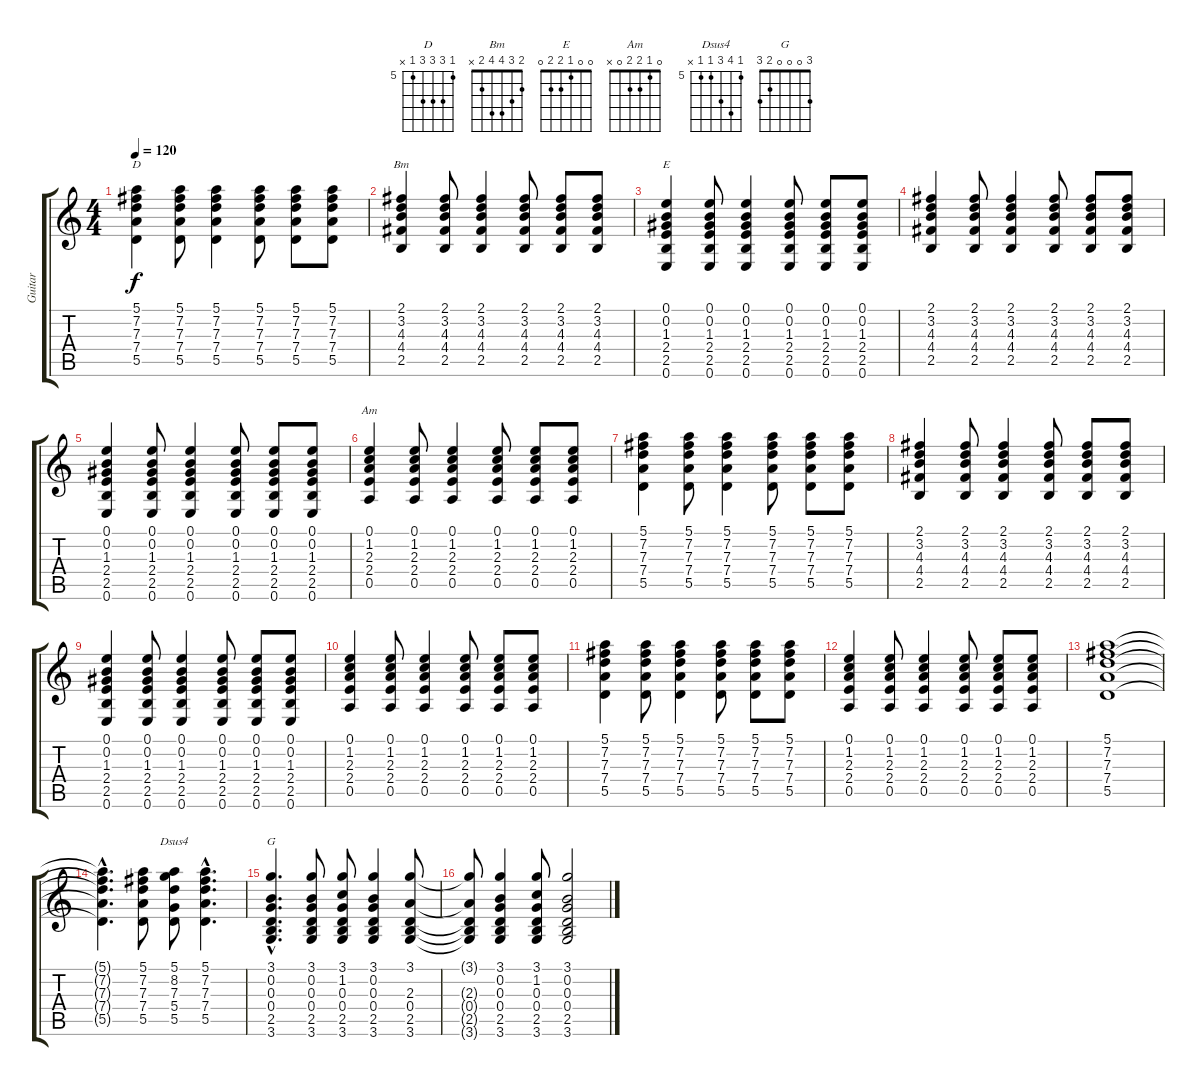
\track ("Guitar" "Guitar") {instrument acousticguitarsteel}
\staff {score tabs}
\tuning (E4 B3 G3 D3 A2 E2) {hide}
\chord ("D" 5 7 7 7 5 x) {firstfret 5}
\chord ("Bm" 2 3 4 4 2 x)
\chord ("E" 0 0 1 2 2 0)
\chord ("Am" 0 1 2 2 0 x)
\chord ("Dsus4" 5 8 7 5 5 x) {firstfret 5}
\chord ("G" 3 0 0 0 2 3)
\ts (4 4)
\tempo 120
\clef g2
\ks c
(5.1 7.2 7.3 7.4 5.5).4{ch "D" dy f} (5.1 7.2 7.3 7.4 5.5).8 (5.1 7.2 7.3 7.4 5.5).4 (5.1 7.2 7.3 7.4 5.5).8 (5.1 7.2 7.3 7.4 5.5).8 (5.1 7.2 7.3 7.4 5.5).8 |
(2.1 3.2 4.3 4.4 2.5).4{ch "Bm"} (2.1 3.2 4.3 4.4 2.5).8 (2.1 3.2 4.3 4.4 2.5).4 (2.1 3.2 4.3 4.4 2.5).8 (2.1 3.2 4.3 4.4 2.5).8 (2.1 3.2 4.3 4.4 2.5).8 |
(0.1 0.2 1.3 2.4 2.5 0.6).4{ch "E"} (0.1 0.2 1.3 2.4 2.5 0.6).8 (0.1 0.2 1.3 2.4 2.5 0.6).4 (0.1 0.2 1.3 2.4 2.5 0.6).8 (0.1 0.2 1.3 2.4 2.5 0.6).8 (0.1 0.2 1.3 2.4 2.5 0.6).8 |
(2.1 3.2 4.3 4.4 2.5).4 (2.1 3.2 4.3 4.4 2.5).8 (2.1 3.2 4.3 4.4 2.5).4 (2.1 3.2 4.3 4.4 2.5).8 (2.1 3.2 4.3 4.4 2.5).8 (2.1 3.2 4.3 4.4 2.5).8 |
(0.1 0.2 1.3 2.4 2.5 0.6).4 (0.1 0.2 1.3 2.4 2.5 0.6).8 (0.1 0.2 1.3 2.4 2.5 0.6).4 (0.1 0.2 1.3 2.4 2.5 0.6).8 (0.1 0.2 1.3 2.4 2.5 0.6).8 (0.1 0.2 1.3 2.4 2.5 0.6).8 |
(0.1 1.2 2.3 2.4 0.5).4{ch "Am"} (0.1 1.2 2.3 2.4 0.5).8 (0.1 1.2 2.3 2.4 0.5).4 (0.1 1.2 2.3 2.4 0.5).8 (0.1 1.2 2.3 2.4 0.5).8 (0.1 1.2 2.3 2.4 0.5).8 |
(5.1 7.2 7.3 7.4 5.5).4 (5.1 7.2 7.3 7.4 5.5).8 (5.1 7.2 7.3 7.4 5.5).4 (5.1 7.2 7.3 7.4 5.5).8 (5.1 7.2 7.3 7.4 5.5).8 (5.1 7.2 7.3 7.4 5.5).8 |
(2.1 3.2 4.3 4.4 2.5).4 (2.1 3.2 4.3 4.4 2.5).8 (2.1 3.2 4.3 4.4 2.5).4 (2.1 3.2 4.3 4.4 2.5).8 (2.1 3.2 4.3 4.4 2.5).8 (2.1 3.2 4.3 4.4 2.5).8 |
(0.1 0.2 1.3 2.4 2.5 0.6).4 (0.1 0.2 1.3 2.4 2.5 0.6).8 (0.1 0.2 1.3 2.4 2.5 0.6).4 (0.1 0.2 1.3 2.4 2.5 0.6).8 (0.1 0.2 1.3 2.4 2.5 0.6).8 (0.1 0.2 1.3 2.4 2.5 0.6).8 |
(0.1 1.2 2.3 2.4 0.5).4 (0.1 1.2 2.3 2.4 0.5).8 (0.1 1.2 2.3 2.4 0.5).4 (0.1 1.2 2.3 2.4 0.5).8 (0.1 1.2 2.3 2.4 0.5).8 (0.1 1.2 2.3 2.4 0.5).8 |
(5.1 7.2 7.3 7.4 5.5).4 (5.1 7.2 7.3 7.4 5.5).8 (5.1 7.2 7.3 7.4 5.5).4 (5.1 7.2 7.3 7.4 5.5).8 (5.1 7.2 7.3 7.4 5.5).8 (5.1 7.2 7.3 7.4 5.5).8 |
(0.1 1.2 2.3 2.4 0.5).4 (0.1 1.2 2.3 2.4 0.5).8 (0.1 1.2 2.3 2.4 0.5).4 (0.1 1.2 2.3 2.4 0.5).8 (0.1 1.2 2.3 2.4 0.5).8 (0.1 1.2 2.3 2.4 0.5).8 |
(5.1 7.2 7.3 7.4 5.5).1 |
(5.1{hac t} 7.2{hac t} 7.3{hac t} 7.4{hac t} 5.5{hac t}).4{d} (5.1 7.2 7.3 7.4 5.5).8 (5.1 8.2 7.3 5.4 5.5).8{ch "Dsus4"} (5.1{hac} 7.2{hac} 7.3{hac} 7.4{hac} 5.5{hac}).4{d} |
(3.1{hac} 0.2{hac} 0.3{hac} 0.4{hac} 2.5{hac} 3.6{hac}).4{d ch "G"} (3.1 0.2 0.3 0.4 2.5 3.6).8 (3.1 1.2 0.3 0.4 2.5 3.6).8 (3.1 0.2 0.3 0.4 2.5 3.6).4 (3.1 2.3 0.4 2.5 3.6).8 |
(3.1{t} 2.3{t} 0.4{t} 2.5{t} 3.6{t}).8 (3.1 0.2 0.3 0.4 2.5 3.6).4 (3.1 1.2 0.3 0.4 2.5 3.6).8 (3.1 0.2 0.3 0.4 2.5 3.6).2
